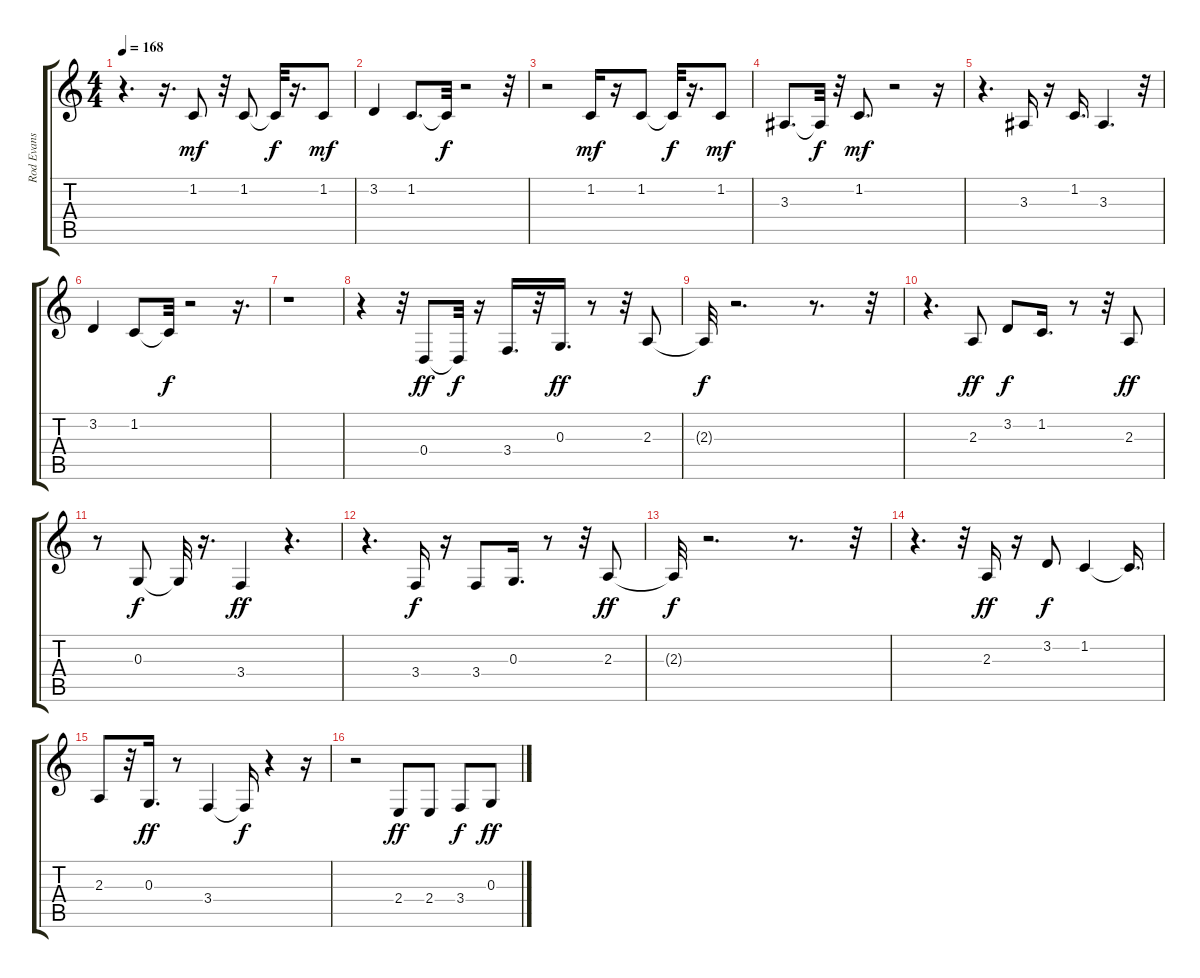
\track ("Rod Evans" "Rod Evans") {instrument lead2sawtooth}
\staff {score tabs}
\tuning (E4 B3 G3 D3 A2 E2) {hide}
\ts (4 4)
\tempo 168
\clef g2
\ks c
r.4{d dy f} r.16{d} 1.2.8{dy mf} r.32 1.2.8 1.2{t}.32{dy f} r.16{d} 1.2.8{dy mf} |
3.2.4 1.2.8{d} 1.2{t}.32{dy f} r.2 r.32 |
r.2 1.2.16{dy mf} r.16 1.2.8 1.2{t}.32{dy f} r.16{d} 1.2.8{dy mf} |
3.3.8{d} 3.3{t}.32{dy f} r.32 1.2.8{d dy mf} r.2 r.16 |
r.4{d} 3.3.16 r.16 1.2.16{d} 3.3.4{d} r.32 |
3.2.4 1.2.8 1.2{t}.32{dy f} r.2 r.16{d} |
r.1 |
r.4 r.32 0.4.8{dy ff} 0.4{t}.32{dy f} r.16 3.4.16{d} r.32 0.3.16{d dy ff} r.8 r.32 2.3.8 |
2.3{t}.32{dy f} r.2{d} r.8{d} r.32 |
r.4{d} 2.3.8{dy ff} 3.2.8{dy f} 1.2.16{d} r.8 r.32 2.3.8{dy ff} |
r.8 0.3.8{dy f} 0.3{t}.32 r.16{d} 3.4.4{dy ff} r.4{d} |
r.4{d} 3.4.16{dy f} r.16 3.4.8 0.3.16{d} r.8 r.32 2.3.8{dy ff} |
2.3{t}.32{dy f} r.2{d} r.8{d} r.32 |
r.4{d} r.32 2.3.16{dy ff} r.16 3.2.8{dy f} 1.2.4 1.2{t}.16{d} |
2.3.8 r.32 0.3.16{d dy ff} r.8 3.4.4 3.4{t}.16{dy f} r.4 r.16 |
r.2 2.4.8{dy ff} 2.4.8 3.4.8{dy f} 0.3.8{dy ff}
